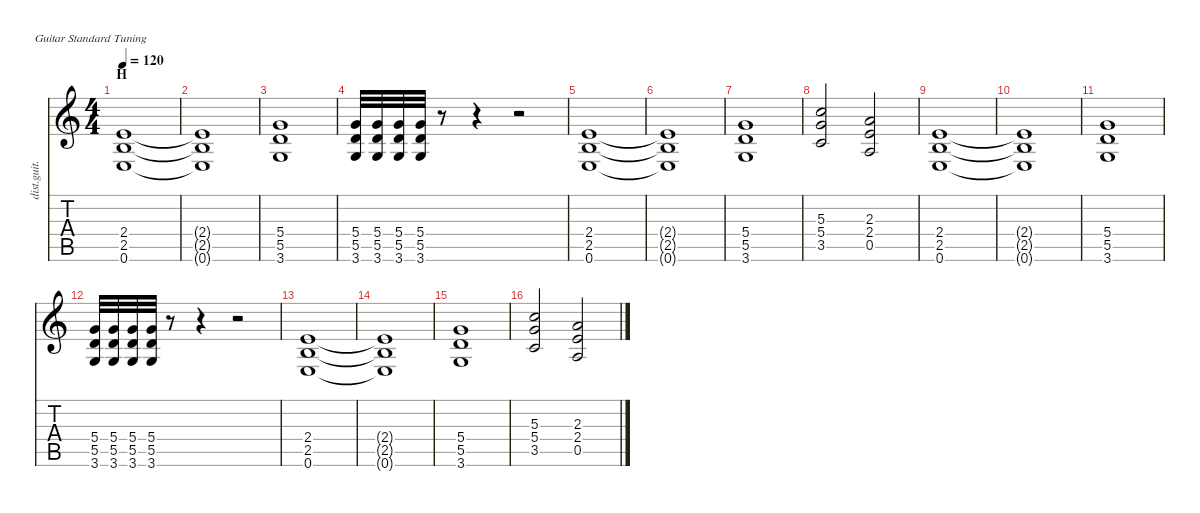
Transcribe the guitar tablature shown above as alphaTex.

\defaultSystemsLayout 4
\hideDynamics
\bracketExtendMode nobrackets
\track ("Gtr. I" "dist.guit.") {instrument distortionguitar}
\staff {score tabs}
\tuning (E4 B3 G3 D3 A2 E2)
\ts (4 4)
\section ("" "H")
\tempo 120
\clef g2
\ks c
(2.4 2.5 0.6).1{dy f beam Up} |
(2.4{t} 2.5{t} 0.6{t}).1{beam Up} |
(5.4 5.5 3.6).1{beam Up} |
(5.4 5.5 3.6).32{beam Up} (5.4 5.5 3.6).32{beam Up} (5.4 5.5 3.6).32{beam Up} (5.4 5.5 3.6).32{beam Up} r.8{beam Down} r.4{beam Down} r.2{beam Down} |
(2.4 2.5 0.6).1{beam Up} |
(2.4{t} 2.5{t} 0.6{t}).1{beam Up} |
(5.4 5.5 3.6).1{beam Up} |
(5.3 5.4 3.5).2{beam Up} (2.3 2.4 0.5).2{beam Up} |
(2.4 2.5 0.6).1{beam Up} |
(2.4{t} 2.5{t} 0.6{t}).1{beam Up} |
(5.4 5.5 3.6).1{beam Up} |
(5.4 5.5 3.6).32{beam Up} (5.4 5.5 3.6).32{beam Up} (5.4 5.5 3.6).32{beam Up} (5.4 5.5 3.6).32{beam Up} r.8{beam Down} r.4{beam Down} r.2{beam Down} |
(2.4 2.5 0.6).1{beam Up} |
(2.4{t} 2.5{t} 0.6{t}).1{beam Up} |
(5.4 5.5 3.6).1{beam Up} |
(5.3 5.4 3.5).2{beam Up} (2.3 2.4 0.5).2{beam Up}
